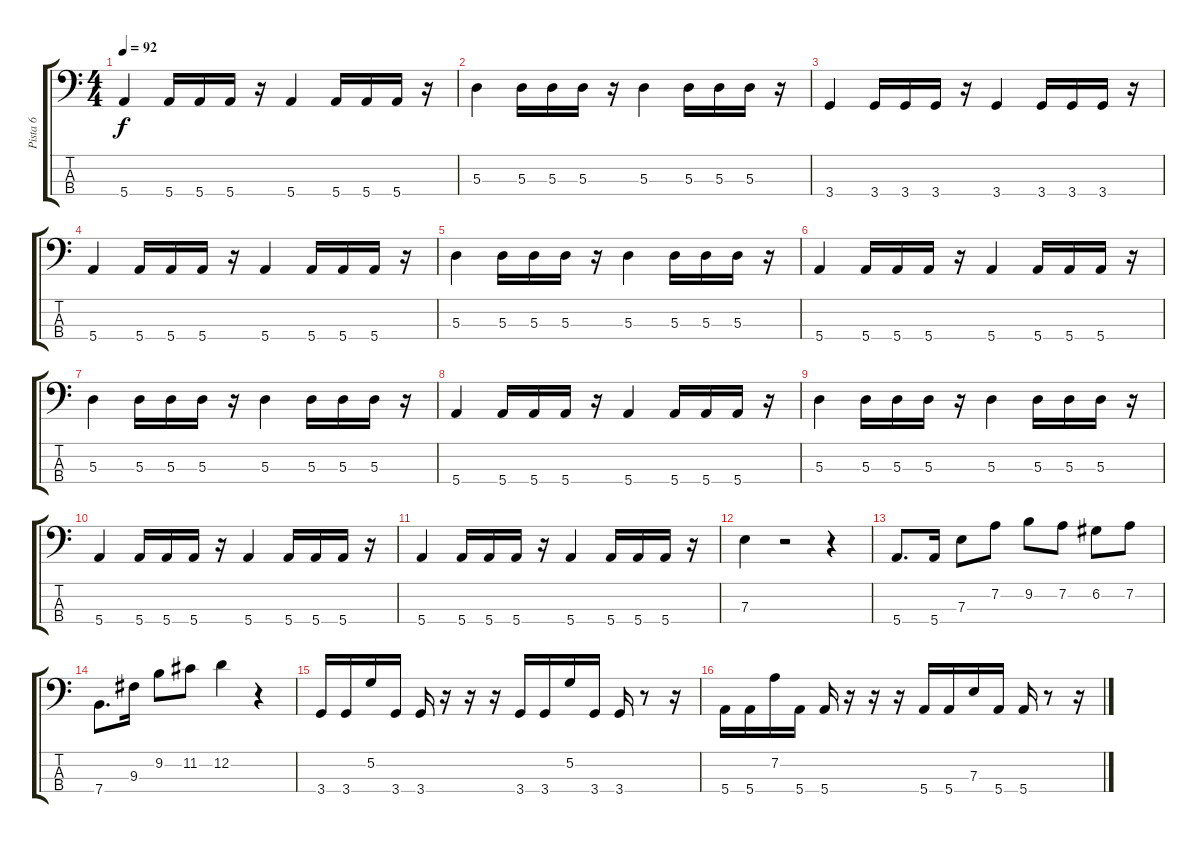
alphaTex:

\track ("Pista 6" "Pista 6") {instrument electricbassfinger}
\staff {score tabs}
\tuning (G2 D2 A1 E1) {hide}
\ts (4 4)
\tempo 92
\clef f4
\ks c
5.4.4{dy f} 5.4.16 5.4.16 5.4.16 r.16 5.4.4 5.4.16 5.4.16 5.4.16 r.16 |
5.3.4 5.3.16 5.3.16 5.3.16 r.16 5.3.4 5.3.16 5.3.16 5.3.16 r.16 |
3.4.4 3.4.16 3.4.16 3.4.16 r.16 3.4.4 3.4.16 3.4.16 3.4.16 r.16 |
5.4.4 5.4.16 5.4.16 5.4.16 r.16 5.4.4 5.4.16 5.4.16 5.4.16 r.16 |
5.3.4 5.3.16 5.3.16 5.3.16 r.16 5.3.4 5.3.16 5.3.16 5.3.16 r.16 |
5.4.4 5.4.16 5.4.16 5.4.16 r.16 5.4.4 5.4.16 5.4.16 5.4.16 r.16 |
5.3.4 5.3.16 5.3.16 5.3.16 r.16 5.3.4 5.3.16 5.3.16 5.3.16 r.16 |
5.4.4 5.4.16 5.4.16 5.4.16 r.16 5.4.4 5.4.16 5.4.16 5.4.16 r.16 |
5.3.4 5.3.16 5.3.16 5.3.16 r.16 5.3.4 5.3.16 5.3.16 5.3.16 r.16 |
5.4.4 5.4.16 5.4.16 5.4.16 r.16 5.4.4 5.4.16 5.4.16 5.4.16 r.16 |
5.4.4 5.4.16 5.4.16 5.4.16 r.16 5.4.4 5.4.16 5.4.16 5.4.16 r.16 |
7.3.4 r.2 r.4 |
5.4.8{d} 5.4.16 7.3.8 7.2.8 9.2.8 7.2.8 6.2.8 7.2.8 |
7.4.8{d} 9.3.16 9.2.8 11.2.8 12.2.4 r.4 |
3.4.16 3.4.16 5.2.16 3.4.16 3.4.16 r.16 r.16 r.16 3.4.16 3.4.16 5.2.16 3.4.16 3.4.16 r.8 r.16 |
5.4.16 5.4.16 7.2.16 5.4.16 5.4.16 r.16 r.16 r.16 5.4.16 5.4.16 7.3.16 5.4.16 5.4.16 r.8 r.16
